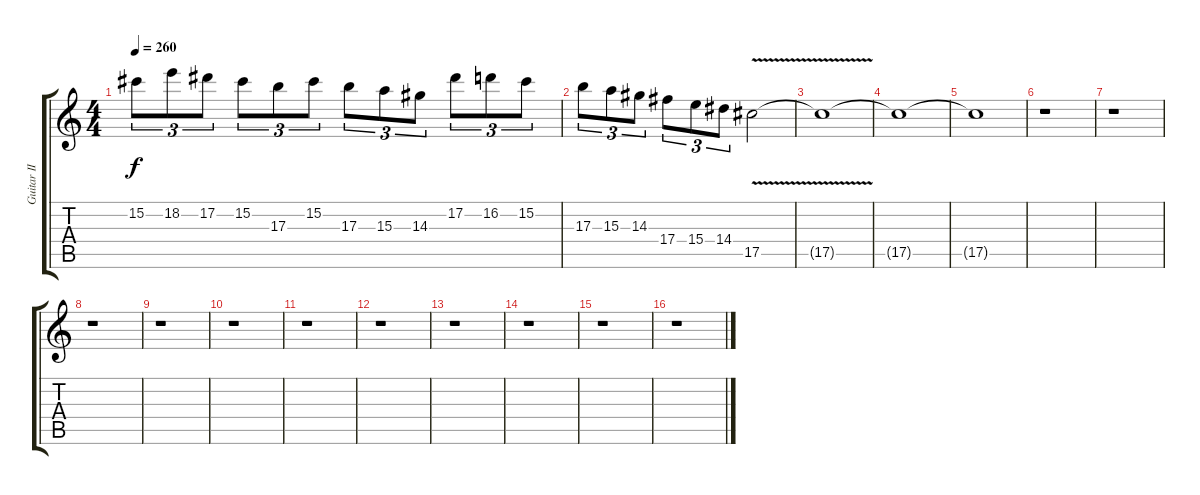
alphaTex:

\track ("Guitar II" "Guitar II") {instrument overdrivenguitar}
\staff {score tabs}
\tuning (Eb4 Bb3 Gb3 Db3 Ab2 Eb2) {hide}
\ts (4 4)
\tempo 260
\clef g2
\ks c
15.2.8{tu (3 2) dy f} 18.2.8{tu (3 2)} 17.2.8{tu (3 2)} 15.2.8{tu (3 2)} 17.3.8{tu (3 2)} 15.2.8{tu (3 2)} 17.3.8{tu (3 2)} 15.3.8{tu (3 2)} 14.3.8{tu (3 2)} 17.2.8{tu (3 2)} 16.2.8{tu (3 2)} 15.2.8{tu (3 2)} |
17.3.8{tu (3 2)} 15.3.8{tu (3 2)} 14.3.8{tu (3 2)} 17.4.8{tu (3 2)} 15.4.8{tu (3 2)} 14.4.8{tu (3 2)} 17.5{v}.2 |
17.5{t}.1 |
17.5{t}.1 |
17.5{t}.1 |
r.1 |
r.1 |
r.1 |
r.1 |
r.1 |
r.1 |
r.1 |
r.1 |
r.1 |
r.1 |
r.1
